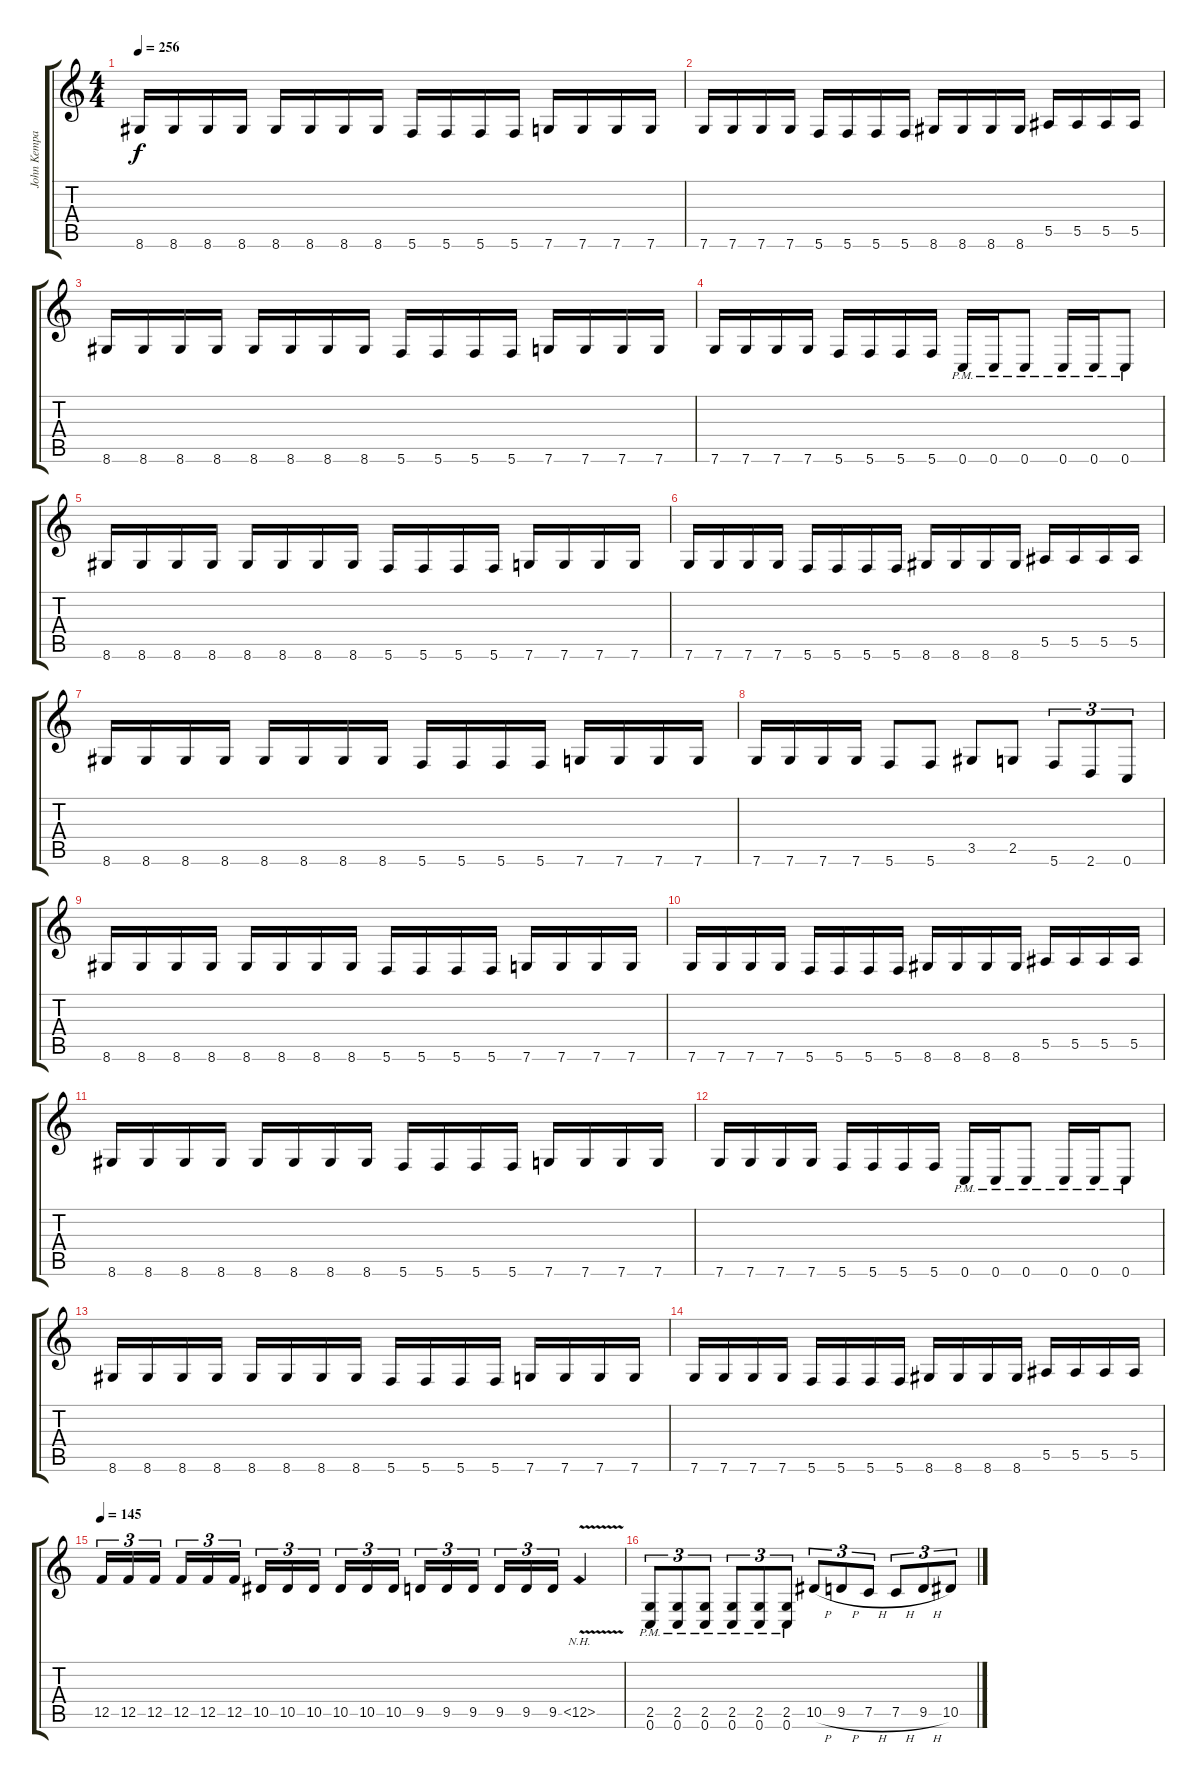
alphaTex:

\track ("John Kempainen (Guitar)" "John Kempa") {instrument distortionguitar}
\staff {score tabs}
\tuning (C4 G3 Eb3 Bb2 F2 C2) {hide}
\ts (4 4)
\tempo 256
\clef g2
\ks c
8.6.16{dy f} 8.6.16 8.6.16 8.6.16 8.6.16 8.6.16 8.6.16 8.6.16 5.6.16 5.6.16 5.6.16 5.6.16 7.6.16 7.6.16 7.6.16 7.6.16 |
7.6.16 7.6.16 7.6.16 7.6.16 5.6.16 5.6.16 5.6.16 5.6.16 8.6.16 8.6.16 8.6.16 8.6.16 5.5.16 5.5.16 5.5.16 5.5.16 |
8.6.16 8.6.16 8.6.16 8.6.16 8.6.16 8.6.16 8.6.16 8.6.16 5.6.16 5.6.16 5.6.16 5.6.16 7.6.16 7.6.16 7.6.16 7.6.16 |
7.6.16 7.6.16 7.6.16 7.6.16 5.6.16 5.6.16 5.6.16 5.6.16 0.6{pm}.16 0.6{pm}.16 0.6{pm}.8 0.6{pm}.16 0.6{pm}.16 0.6{pm}.8 |
8.6.16 8.6.16 8.6.16 8.6.16 8.6.16 8.6.16 8.6.16 8.6.16 5.6.16 5.6.16 5.6.16 5.6.16 7.6.16 7.6.16 7.6.16 7.6.16 |
7.6.16 7.6.16 7.6.16 7.6.16 5.6.16 5.6.16 5.6.16 5.6.16 8.6.16 8.6.16 8.6.16 8.6.16 5.5.16 5.5.16 5.5.16 5.5.16 |
8.6.16 8.6.16 8.6.16 8.6.16 8.6.16 8.6.16 8.6.16 8.6.16 5.6.16 5.6.16 5.6.16 5.6.16 7.6.16 7.6.16 7.6.16 7.6.16 |
7.6.16 7.6.16 7.6.16 7.6.16 5.6.8 5.6.8 3.5.8 2.5.8 5.6.8{tu (3 2)} 2.6.8{tu (3 2)} 0.6.8{tu (3 2)} |
8.6.16 8.6.16 8.6.16 8.6.16 8.6.16 8.6.16 8.6.16 8.6.16 5.6.16 5.6.16 5.6.16 5.6.16 7.6.16 7.6.16 7.6.16 7.6.16 |
7.6.16 7.6.16 7.6.16 7.6.16 5.6.16 5.6.16 5.6.16 5.6.16 8.6.16 8.6.16 8.6.16 8.6.16 5.5.16 5.5.16 5.5.16 5.5.16 |
8.6.16 8.6.16 8.6.16 8.6.16 8.6.16 8.6.16 8.6.16 8.6.16 5.6.16 5.6.16 5.6.16 5.6.16 7.6.16 7.6.16 7.6.16 7.6.16 |
7.6.16 7.6.16 7.6.16 7.6.16 5.6.16 5.6.16 5.6.16 5.6.16 0.6{pm}.16 0.6{pm}.16 0.6{pm}.8 0.6{pm}.16 0.6{pm}.16 0.6{pm}.8 |
8.6.16 8.6.16 8.6.16 8.6.16 8.6.16 8.6.16 8.6.16 8.6.16 5.6.16 5.6.16 5.6.16 5.6.16 7.6.16 7.6.16 7.6.16 7.6.16 |
7.6.16 7.6.16 7.6.16 7.6.16 5.6.16 5.6.16 5.6.16 5.6.16 8.6.16 8.6.16 8.6.16 8.6.16 5.5.16 5.5.16 5.5.16 5.5.16 |
\tempo 145
12.5.16{tu (3 2)} 12.5.16{tu (3 2)} 12.5.16{tu (3 2)} 12.5.16{tu (3 2)} 12.5.16{tu (3 2)} 12.5.16{tu (3 2)} 10.5.16{tu (3 2)} 10.5.16{tu (3 2)} 10.5.16{tu (3 2)} 10.5.16{tu (3 2)} 10.5.16{tu (3 2)} 10.5.16{tu (3 2)} 9.5.16{tu (3 2)} 9.5.16{tu (3 2)} 9.5.16{tu (3 2)} 9.5.16{tu (3 2)} 9.5.16{tu (3 2)} 9.5.16{tu (3 2)} 6.5{nh v}.4 |
(2.5{pm} 0.6{pm}).8{tu (3 2)} (2.5{pm} 0.6{pm}).8{tu (3 2)} (2.5{pm} 0.6{pm}).8{tu (3 2)} (2.5{pm} 0.6{pm}).8{tu (3 2)} (2.5{pm} 0.6{pm}).8{tu (3 2)} (2.5{pm} 0.6{pm}).8{tu (3 2)} 10.5{h}.8{tu (3 2)} 9.5{h}.8{tu (3 2)} 7.5{h}.8{tu (3 2)} 7.5{h}.8{tu (3 2)} 9.5{h}.8{tu (3 2)} 10.5.8{tu (3 2)}
